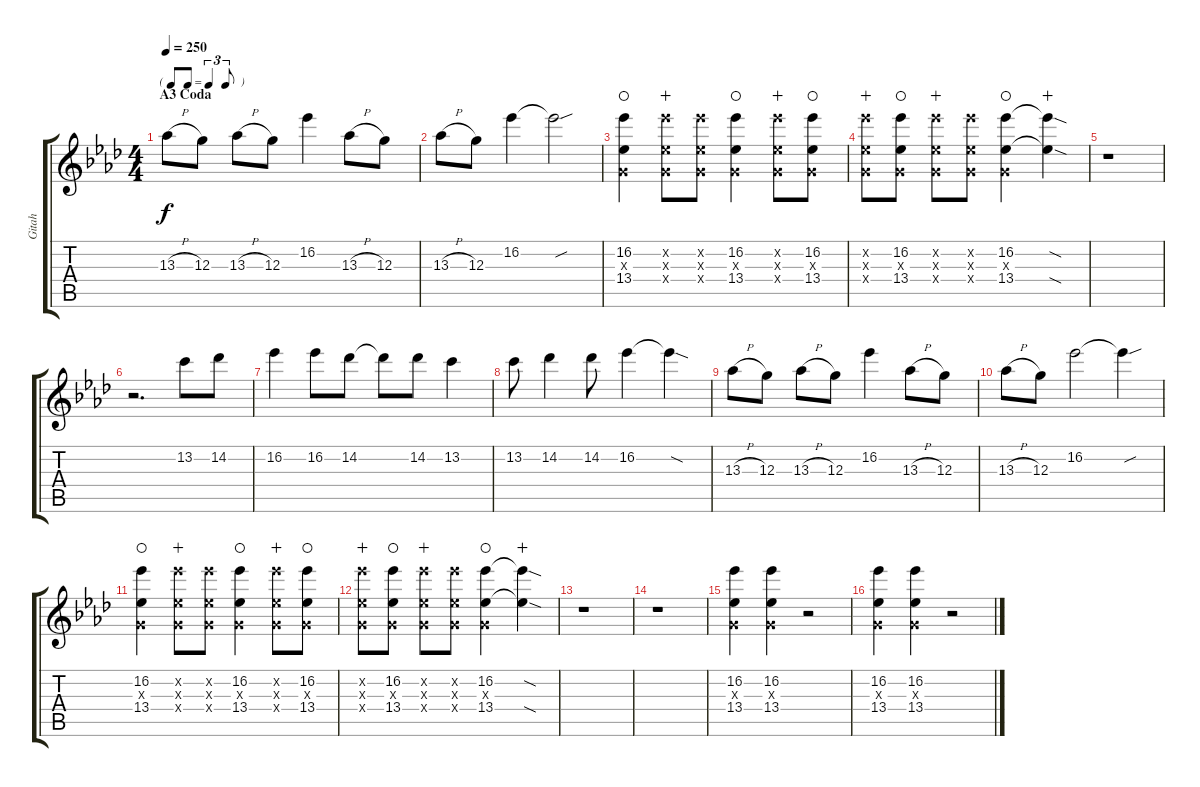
\track ("Gitah" "Gitah") {instrument overdrivenguitar}
\staff {score tabs}
\tuning (E4 B3 G3 D3 A2 E2) {hide}
\ts (4 4)
\tf triplet8th
\section ("" "A3 Coda")
\tempo 250
\clef g2
\ks ab
13.3{h}.8{dy f balance 12} 12.3.8 13.3{h}.8 12.3.8 16.2.4 13.3{h}.8 12.3.8 |
13.3{h}.8 12.3.8 16.2.4 16.2{sou t}.2 |
(16.2 0.3{x} 13.4).4{waho} (16.2{x} 0.3{x} 13.4{x}).8{wahc} (16.2{x} 0.3{x} 13.4{x}).8 (16.2 0.3{x} 13.4).4{waho} (16.2{x} 0.3{x} 13.4{x}).8{wahc} (16.2 0.3{x} 13.4).8{waho} |
(16.2{x} 0.3{x} 13.4{x}).8{wahc} (16.2 0.3{x} 13.4).8{waho} (16.2{x} 0.3{x} 13.4{x}).8{wahc} (16.2{x} 0.3{x} 13.4{x}).8 (16.2 0.3{x} 13.4).4{waho} (16.2{sod t} 13.4{sod t}).4{wahc} |
r.1 |
r.2{d} 13.2.8{balance 8} 14.2.8 |
16.2.4 16.2.8 14.2.8 14.2{t}.8 14.2.8 13.2.4 |
13.2.8 14.2.4 14.2.8 16.2.4 16.2{sod t}.4 |
13.3{h}.8{balance 12} 12.3.8 13.3{h}.8 12.3.8 16.2.4 13.3{h}.8 12.3.8 |
13.3{h}.8 12.3.8 16.2.2 16.2{sou t}.4 |
(16.2 0.3{x} 13.4).4{waho} (16.2{x} 0.3{x} 13.4{x}).8{wahc} (16.2{x} 0.3{x} 13.4{x}).8 (16.2 0.3{x} 13.4).4{waho} (16.2{x} 0.3{x} 13.4{x}).8{wahc} (16.2 0.3{x} 13.4).8{waho} |
(16.2{x} 0.3{x} 13.4{x}).8{wahc} (16.2 0.3{x} 13.4).8{waho} (16.2{x} 0.3{x} 13.4{x}).8{wahc} (16.2{x} 0.3{x} 13.4{x}).8 (16.2 0.3{x} 13.4).4{waho} (16.2{sod t} 13.4{sod t}).4{wahc} |
r.1 |
r.1 |
(16.2 0.3{x} 13.4).4{balance 8} (16.2 0.3{x} 13.4).4 r.2 |
(16.2 0.3{x} 13.4).4 (16.2 0.3{x} 13.4).4 r.2
